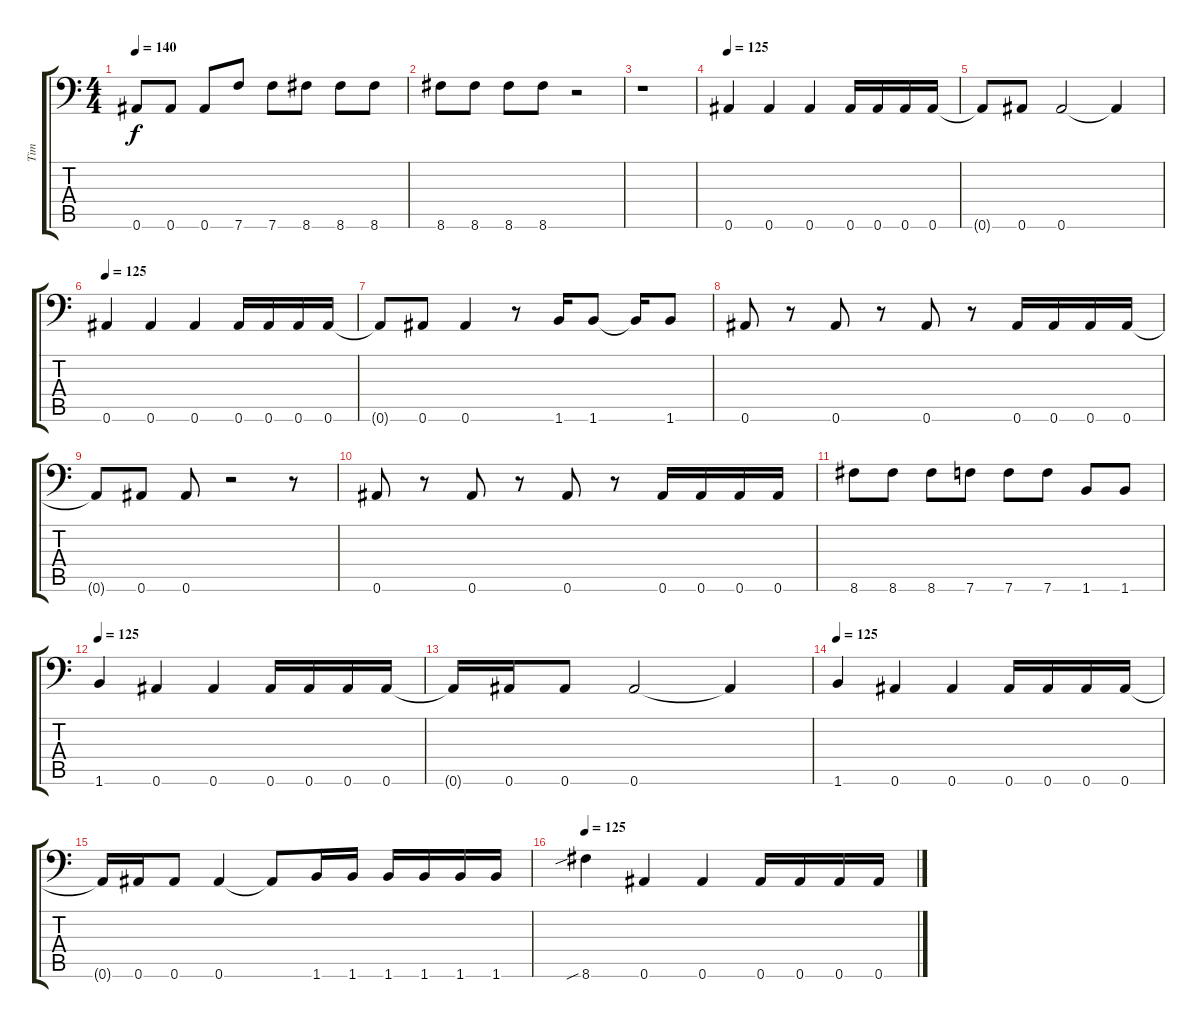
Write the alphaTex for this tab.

\track ("Tim" "Tim") {instrument electricbasspick}
\staff {score tabs}
\tuning (C4 G3 Eb3 Bb2 F2 Bb1) {hide}
\ts (4 4)
\tempo 140
\clef f4
\ks c
0.6{t}.8{dy f} 0.6.8 0.6.8 7.6.8 7.6.8 8.6.8 8.6.8 8.6.8 |
8.6.8 8.6.8 8.6.8 8.6.8 r.2 |
r.1 |
\tempo 125
0.6.4 0.6.4 0.6.4 0.6.16 0.6.16 0.6.16 0.6.16 |
0.6{t}.8 0.6.8 0.6.2 0.6{t}.4 |
\tempo 125
0.6.4 0.6.4 0.6.4 0.6.16 0.6.16 0.6.16 0.6.16 |
0.6{t}.8 0.6.8 0.6.4 r.8 1.6.16 1.6.8 1.6{t}.16 1.6.8 |
0.6.8 r.8 0.6.8 r.8 0.6.8 r.8 0.6.16 0.6.16 0.6.16 0.6.16 |
0.6{t}.8 0.6.8 0.6.8 r.2 r.8 |
0.6.8 r.8 0.6.8 r.8 0.6.8 r.8 0.6.16 0.6.16 0.6.16 0.6.16 |
8.6.8 8.6.8 8.6.8 7.6.8 7.6.8 7.6.8 1.6.8 1.6.8 |
\tempo 125
1.6.4 0.6.4 0.6.4 0.6.16 0.6.16 0.6.16 0.6.16 |
0.6{t}.16 0.6.16 0.6.8 0.6.2 0.6{t}.4 |
\tempo 125
1.6.4 0.6.4 0.6.4 0.6.16 0.6.16 0.6.16 0.6.16 |
0.6{t}.16 0.6.16 0.6.8 0.6.4 0.6{t}.8 1.6.16 1.6.16 1.6.16 1.6.16 1.6.16 1.6.16 |
\tempo 125
8.6{sib}.4 0.6.4 0.6.4 0.6.16 0.6.16 0.6.16 0.6.16
